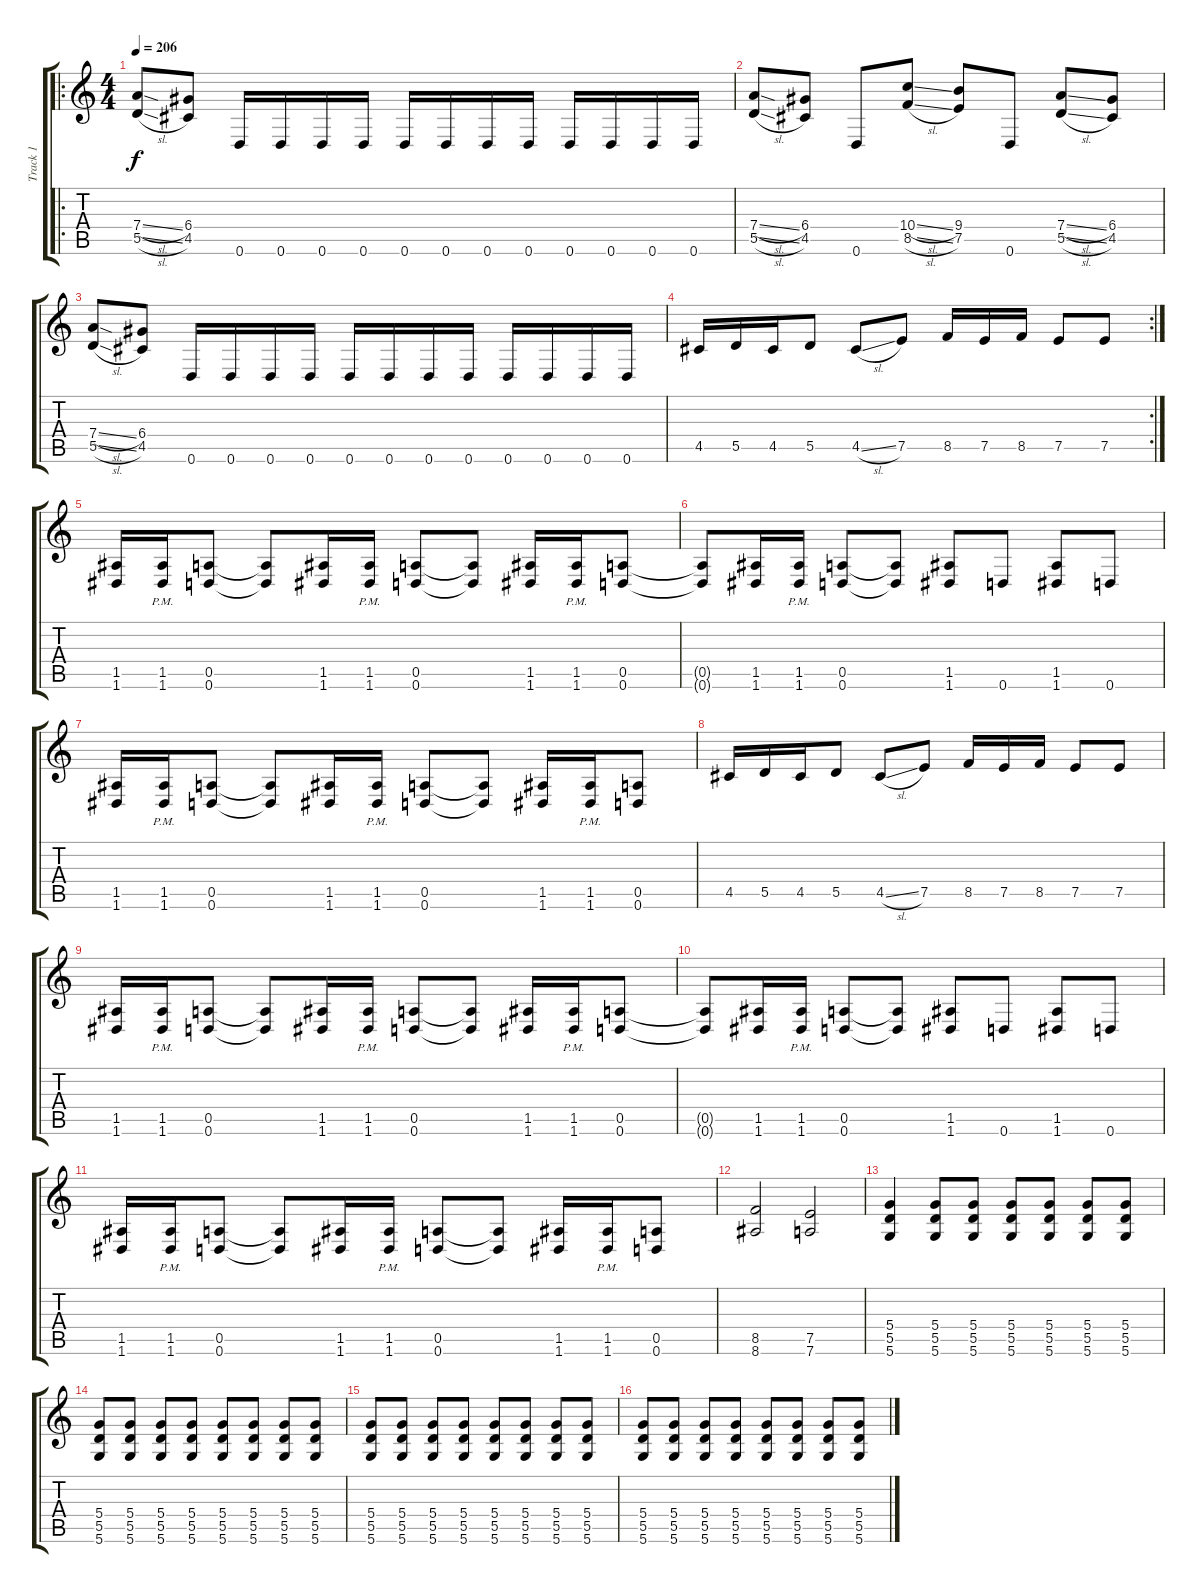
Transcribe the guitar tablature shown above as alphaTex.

\track ("Track 1" "Track 1") {instrument distortionguitar}
\staff {score tabs}
\tuning (E4 B3 G3 D3 A2 D2) {hide}
\ro
\ts (4 4)
\tempo 206
\clef g2
\ks c
(7.4{sl} 5.5{sl}).8{dy f} (6.4 4.5).8 0.6.16 0.6.16 0.6.16 0.6.16 0.6.16 0.6.16 0.6.16 0.6.16 0.6.16 0.6.16 0.6.16 0.6.16 |
(7.4{sl} 5.5{sl}).8 (6.4 4.5).8 0.6.8 (10.4{sl} 8.5{sl}).8 (9.4 7.5).8 0.6.8 (7.4{sl} 5.5{sl}).8 (6.4 4.5).8 |
(7.4{sl} 5.5{sl}).8 (6.4 4.5).8 0.6.16 0.6.16 0.6.16 0.6.16 0.6.16 0.6.16 0.6.16 0.6.16 0.6.16 0.6.16 0.6.16 0.6.16 |
\rc 2
4.5.16 5.5.16 4.5.16 5.5.8 4.5{sl}.8 7.5.8 8.5.16 7.5.16 8.5.16 7.5.8 7.5.8 |
(1.5 1.6).16 (1.5{pm} 1.6{pm}).16 (0.5 0.6).8 (0.5{t} 0.6{t}).8 (1.5 1.6).16 (1.5{pm} 1.6{pm}).16 (0.5 0.6).8 (0.5{t} 0.6{t}).8 (1.5 1.6).16 (1.5{pm} 1.6{pm}).16 (0.5 0.6).8 |
(0.5{t} 0.6{t}).8 (1.5 1.6).16 (1.5{pm} 1.6{pm}).16 (0.5 0.6).8 (0.5{t} 0.6{t}).8 (1.5 1.6).8 0.6.8 (1.5 1.6).8 0.6.8 |
(1.5 1.6).16 (1.5{pm} 1.6{pm}).16 (0.5 0.6).8 (0.5{t} 0.6{t}).8 (1.5 1.6).16 (1.5{pm} 1.6{pm}).16 (0.5 0.6).8 (0.5{t} 0.6{t}).8 (1.5 1.6).16 (1.5{pm} 1.6{pm}).16 (0.5 0.6).8 |
4.5.16 5.5.16 4.5.16 5.5.8 4.5{sl}.8 7.5.8 8.5.16 7.5.16 8.5.16 7.5.8 7.5.8 |
(1.5 1.6).16 (1.5{pm} 1.6{pm}).16 (0.5 0.6).8 (0.5{t} 0.6{t}).8 (1.5 1.6).16 (1.5{pm} 1.6{pm}).16 (0.5 0.6).8 (0.5{t} 0.6{t}).8 (1.5 1.6).16 (1.5{pm} 1.6{pm}).16 (0.5 0.6).8 |
(0.5{t} 0.6{t}).8 (1.5 1.6).16 (1.5{pm} 1.6{pm}).16 (0.5 0.6).8 (0.5{t} 0.6{t}).8 (1.5 1.6).8 0.6.8 (1.5 1.6).8 0.6.8 |
(1.5 1.6).16 (1.5{pm} 1.6{pm}).16 (0.5 0.6).8 (0.5{t} 0.6{t}).8 (1.5 1.6).16 (1.5{pm} 1.6{pm}).16 (0.5 0.6).8 (0.5{t} 0.6{t}).8 (1.5 1.6).16 (1.5{pm} 1.6{pm}).16 (0.5 0.6).8 |
(8.5 8.6).2 (7.5 7.6).2 |
(5.4 5.5 5.6).4 (5.4 5.5 5.6).8 (5.4 5.5 5.6).8 (5.4 5.5 5.6).8 (5.4 5.5 5.6).8 (5.4 5.5 5.6).8 (5.4 5.5 5.6).8 |
(5.4 5.5 5.6).8 (5.4 5.5 5.6).8 (5.4 5.5 5.6).8 (5.4 5.5 5.6).8 (5.4 5.5 5.6).8 (5.4 5.5 5.6).8 (5.4 5.5 5.6).8 (5.4 5.5 5.6).8 |
(5.4 5.5 5.6).8 (5.4 5.5 5.6).8 (5.4 5.5 5.6).8 (5.4 5.5 5.6).8 (5.4 5.5 5.6).8 (5.4 5.5 5.6).8 (5.4 5.5 5.6).8 (5.4 5.5 5.6).8 |
(5.4 5.5 5.6).8 (5.4 5.5 5.6).8 (5.4 5.5 5.6).8 (5.4 5.5 5.6).8 (5.4 5.5 5.6).8 (5.4 5.5 5.6).8 (5.4 5.5 5.6).8 (5.4 5.5 5.6).8
